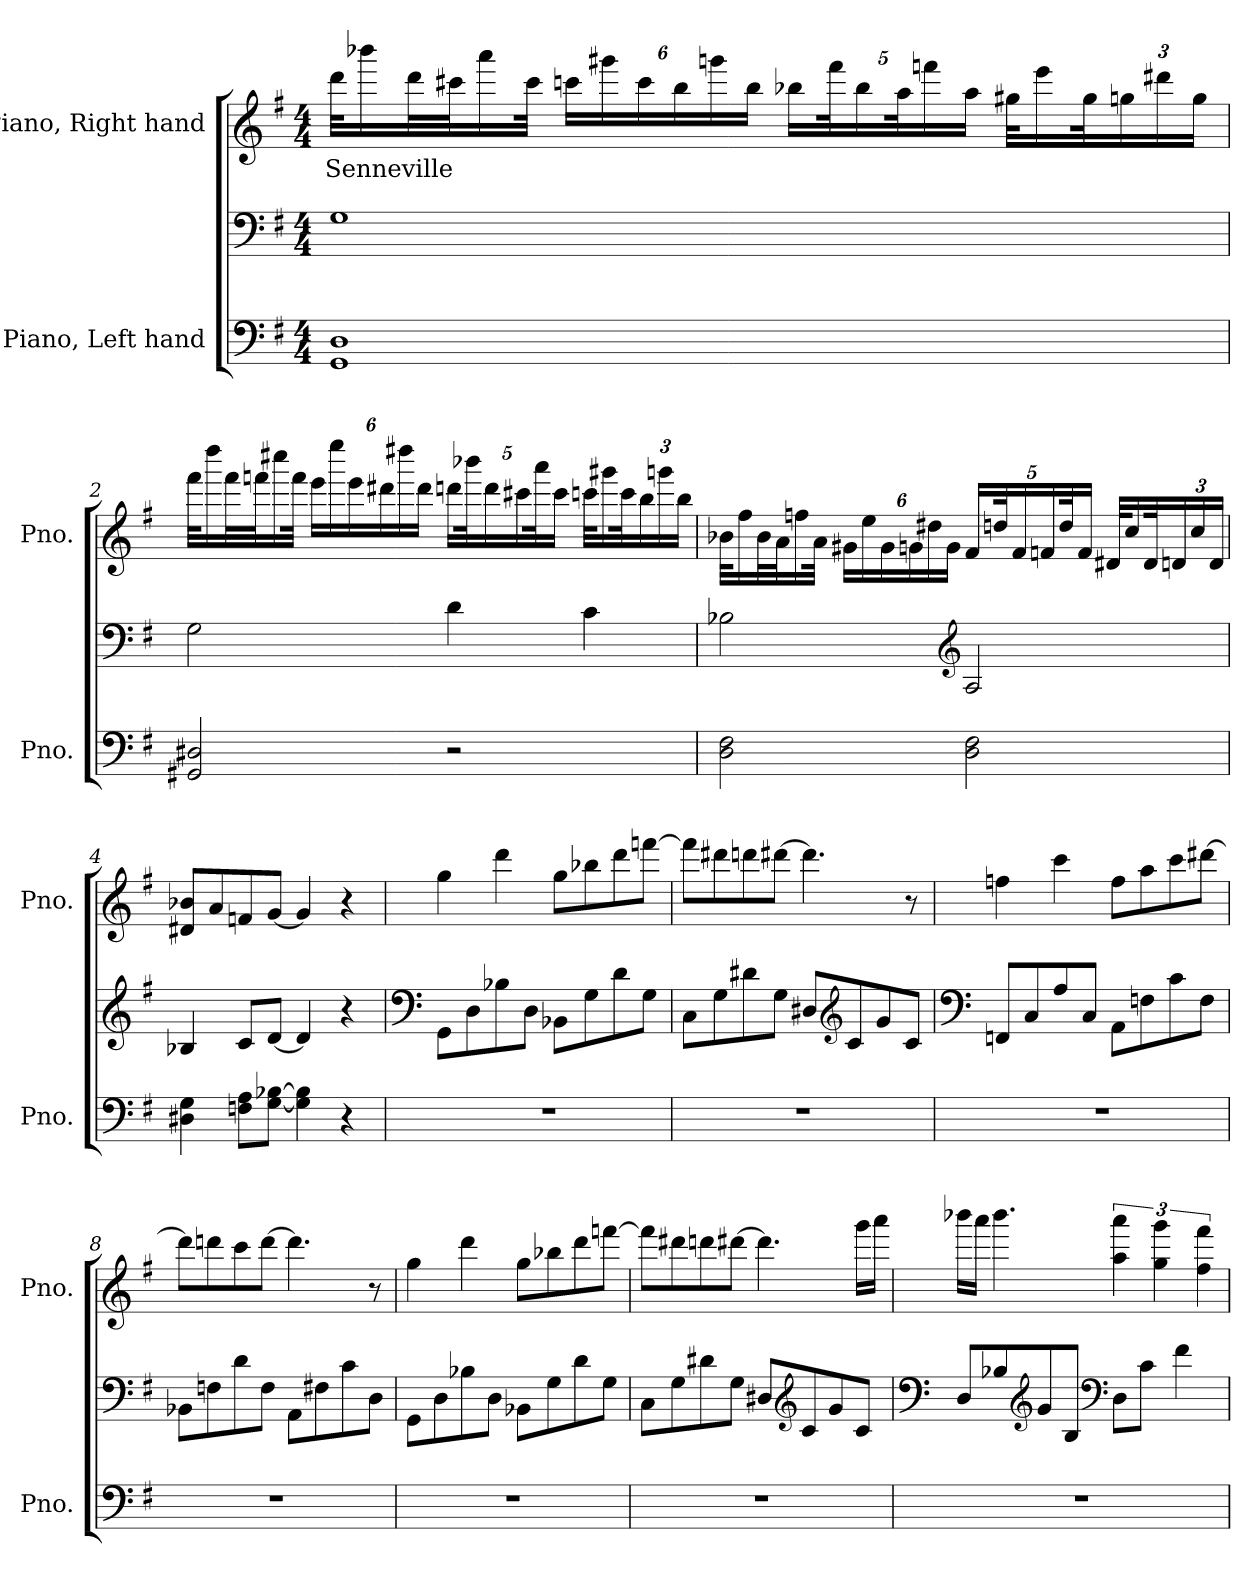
**kern	**kern	**kern	**text
*part2	*part2	*part1	*part1
*staff3	*staff2	*staff1	*staff1
*I"Piano, Left hand	*	*I"Piano, Right hand	*
*I'Pno.	*	*I'Pno.	*
*clefF4	*clefF4	*clefG2	*
*k[f#]	*k[f#]	*k[f#]	*
*M4/4	*M4/4	*M4/4	*
*MM76	*MM76	*MM76	*
=1	=1	=1	=1
!	!	!	!LO:LY:b
1GG 1D	1G	32ddd\KLL	Senneville
.	.	16bbb-X\	.
.	.	32ddd\L	.
.	.	32ccc#X\J	.
.	.	16aaa\	.
.	.	32ccc#\JJk	.
*	*	*Xbrackettup	*
.	.	24cccn\LL	.
.	.	24ggg#X\	.
.	.	24ccc\	.
.	.	24bb\	.
.	.	24gggn\	.
.	.	24bb\JJ	.
.	.	20bb-X\LL	.
.	.	40fff#\K	.
.	.	20bb-\	.
.	.	40aa\K	.
.	.	20fffn\	.
.	.	20aa\JJ	.
.	.	32gg#X\KLL	.
.	.	16eee\	.
.	.	32gg#\K	.
.	.	24ggn\	.
.	.	24ddd#X\	.
.	.	24gg\JJ	.
!!LO:LB:g=z
=2	=2	=2	=2
2GG#X/ 2D#X/	2G\	32fff#\KLL	.
.	.	16dddd\	.
.	.	32fff#\L	.
.	.	32fffn\J	.
.	.	16cccc#X\	.
.	.	32fff\JJk	.
.	.	24eee\LL	.
.	.	24eeee\	.
.	.	24eee\	.
.	.	24ddd#X\	.
.	.	24dddd#X\	.
.	.	24ddd#\JJ	.
2r	4d\	20dddn\LL	.
.	.	40bbb-X\K	.
.	.	20ddd\	.
.	.	20ccc#X\	.
.	.	40aaa\K	.
.	.	20ccc#\JJ	.
.	4c\	32cccn\KLL	.
.	.	16ggg#X\	.
.	.	32ccc\K	.
.	.	24bb\	.
.	.	24gggn\	.
.	.	24bb\JJ	.
!!LO:LB:g=z
=3	=3	=3	=3
2D\ 2F#\	2B-X\	32b-X\KLL	.
.	.	16ff#\	.
.	.	32b-\L	.
.	.	32a\J	.
.	.	16ffn\	.
.	.	32a\JJk	.
.	.	24g#X\LL	.
.	.	24ee\	.
.	.	24g#\	.
.	.	24gn\	.
.	.	24dd#X\	.
.	.	24g\JJ	.
*	*clefG2	*	*
2D\ 2F#\	2A/	20f#/LL	.
.	.	40ddn/K	.
.	.	20f#/	.
.	.	20fn/	.
.	.	40dd/K	.
.	.	20f/JJ	.
.	.	32d#X/KLL	.
.	.	16cc/	.
.	.	32d#/K	.
.	.	24dn/	.
.	.	24cc/	.
.	.	24d/JJ	.
=4	=4	=4	=4
4D#X\ 4G\	4B-X/	8d#X/ 8b-X/L	.
.	.	8a/	.
8Fn\ 8A\L	8c/L	8fn/	.
[8G\ [8B-X\J	[8d/J	[8g/J	.
4G\] 4B-\]	4d/]	4g/]	.
4r	4r	4r	.
!!LO:LB:g=z
=5	=5	=5	=5
*	*clefF4	*	*
1r	8GG\L	4gg\	.
.	8D\	.	.
.	8B-X\	4ddd\	.
.	8D\J	.	.
.	8BB-X\L	8gg\L	.
.	8G\	8bb-X\	.
.	8d\	8ddd\	.
.	8G\J	[8fffn\J	.
=6	=6	=6	=6
1r	8C\L	8fff\L]	.
.	8G\	8ddd#X\	.
.	8d#X\	8dddn\	.
.	8G\J	[8ddd#X\J	.
.	8D#X/L	4.ddd#\]	.
*	*clefG2	*	*
.	8c/	.	.
.	8g/	.	.
.	8c/J	8r	.
=7	=7	=7	=7
*	*clefF4	*	*
1r	8FFn/L	4ffn\	.
.	8C/	.	.
.	8A/	4ccc\	.
.	8C/J	.	.
.	8AA\L	8ff\L	.
.	8Fn\	8aa\	.
.	8c\	8ccc\	.
.	8F\J	[8ddd#X\J	.
!!LO:PB:g=z
=8	=8	=8	=8
1r	8BB-X\L	8ddd#\L]	.
.	8Fn\	8dddn\	.
.	8d\	8ccc\	.
.	8F\J	[8ddd\J	.
.	8AA\L	4.ddd\]	.
.	8F#X\	.	.
.	8c\	.	.
.	8D\J	8r	.
=9	=9	=9	=9
1r	8GG\L	4gg\	.
.	8D\	.	.
.	8B-X\	4ddd\	.
.	8D\J	.	.
.	8BB-X\L	8gg\L	.
.	8G\	8bb-X\	.
.	8d\	8ddd\	.
.	8G\J	[8fffn\J	.
=10	=10	=10	=10
1r	8C\L	8fff\L]	.
.	8G\	8ddd#X\	.
.	8d#X\	8dddn\	.
.	8G\J	[8ddd#X\J	.
.	8D#X/L	4.ddd#\]	.
*	*clefG2	*	*
.	8c/	.	.
.	8g/	.	.
.	8c/J	16ggg\LL	.
.	.	16aaa\JJ	.
!!LO:LB:g=z
=11	=11	=11	=11
*	*clefF4	*	*
1r	8D/L	16bbb-X\LL	.
.	.	16aaa\JJ	.
.	8B-X/	4.bbb-\	.
*	*clefG2	*	*
.	8g/	.	.
.	8B-/J	.	.
*	*clefF4	*	*
*	*	*brackettup	*
.	8D\L	6aa\ 6aaa\	.
.	8c\J	.	.
.	.	6gg\ 6ggg\	.
.	4f#\	.	.
.	.	6ff#\ 6fff#\	.
=	=	=	=
*-	*-	*-	*-
